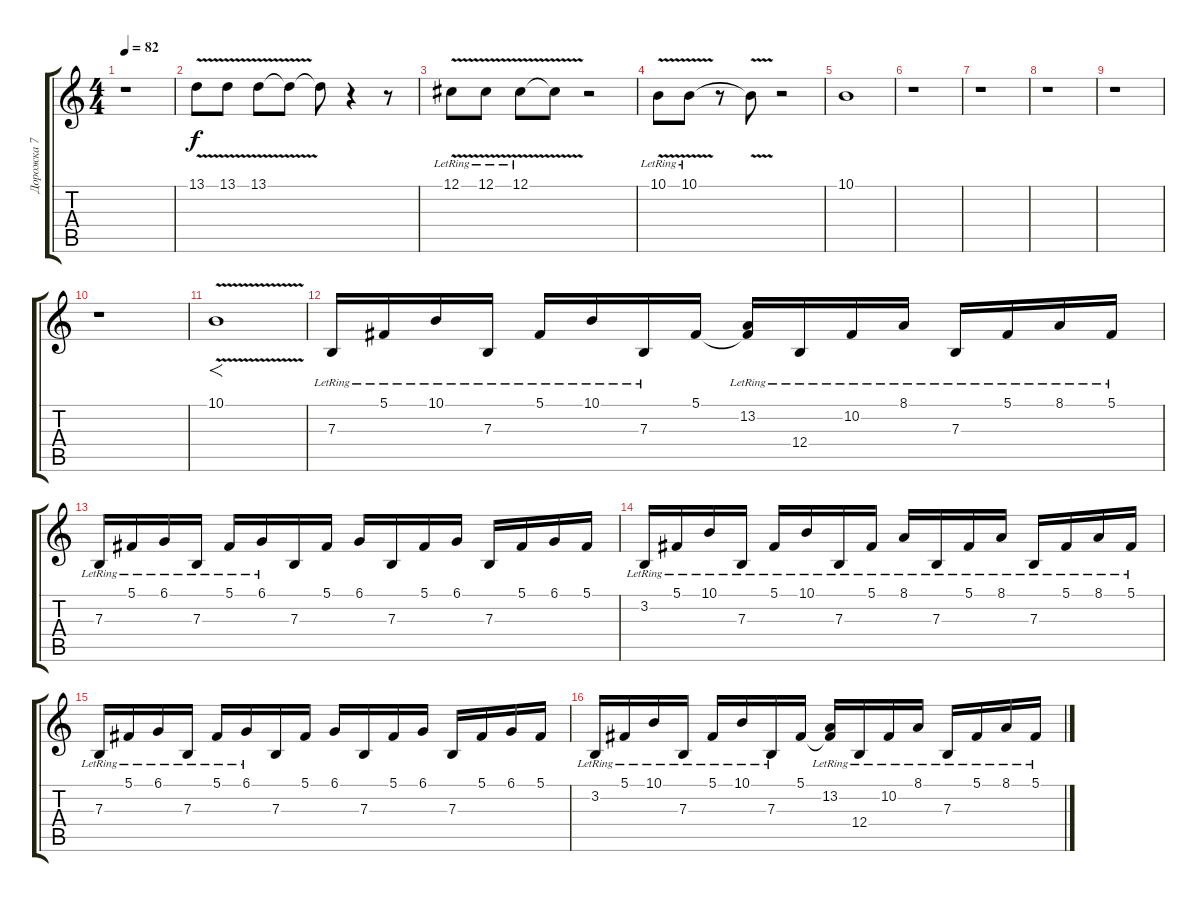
\track ("Дорожка 7" "Дорожка 7") {instrument electricgrandpiano}
\staff {score tabs}
\tuning (Db4 Ab3 E3 B2 Gb2 B1) {hide}
\ts (4 4)
\tempo 82
\clef g2
\ks c
r.1{dy f instrument electricgrandpiano} |
13.1{v}.8{volume 5} 13.1{v}.8 13.1{v}.8 13.1{t}.8 13.1{t}.8 r.4 r.8 |
12.1{v lr}.8 12.1{v lr}.8 12.1{v lr}.8 12.1{t}.8 r.2 |
10.1{v lr}.8 10.1{v lr}.8 r.8 10.1{t}.8 r.2 |
10.1.1 |
r.1 |
r.1 |
r.1{volume 16} |
r.1 |
r.1 |
10.1{v}.1{f} |
7.3{lr}.16{balance 16} 5.1{lr}.16 10.1{lr}.16 7.3{lr}.16 5.1{lr}.16 10.1{lr}.16 7.3{lr}.16 5.1.16 (5.1{t} 13.2{lr}).16 12.4{lr}.16 10.2{lr}.16 8.1{lr}.16 7.3{lr}.16 5.1{lr}.16 8.1{lr}.16 5.1{lr}.16 |
7.3{lr}.16 5.1{lr}.16 6.1{lr}.16 7.3{lr}.16 5.1{lr}.16 6.1{lr}.16 7.3.16 5.1.16 6.1.16 7.3.16 5.1.16 6.1.16 7.3.16 5.1.16 6.1.16 5.1.16 |
3.2{lr}.16 5.1{lr}.16 10.1{lr}.16 7.3{lr}.16 5.1{lr}.16 10.1{lr}.16 7.3{lr}.16 5.1{lr}.16 8.1{lr}.16 7.3{lr}.16 5.1{lr}.16 8.1{lr}.16 7.3{lr}.16 5.1{lr}.16 8.1{lr}.16 5.1{lr}.16 |
7.3{lr}.16 5.1{lr}.16 6.1{lr}.16 7.3{lr}.16 5.1{lr}.16 6.1{lr}.16 7.3.16 5.1.16 6.1.16 7.3.16 5.1.16 6.1.16 7.3.16 5.1.16 6.1.16 5.1.16 |
3.2{lr}.16{balance 16} 5.1{lr}.16 10.1{lr}.16 7.3{lr}.16 5.1{lr}.16 10.1{lr}.16 7.3{lr}.16 5.1.16 (5.1{t} 13.2{lr}).16 12.4{lr}.16 10.2{lr}.16 8.1{lr}.16 7.3{lr}.16 5.1{lr}.16 8.1{lr}.16 5.1{lr}.16
